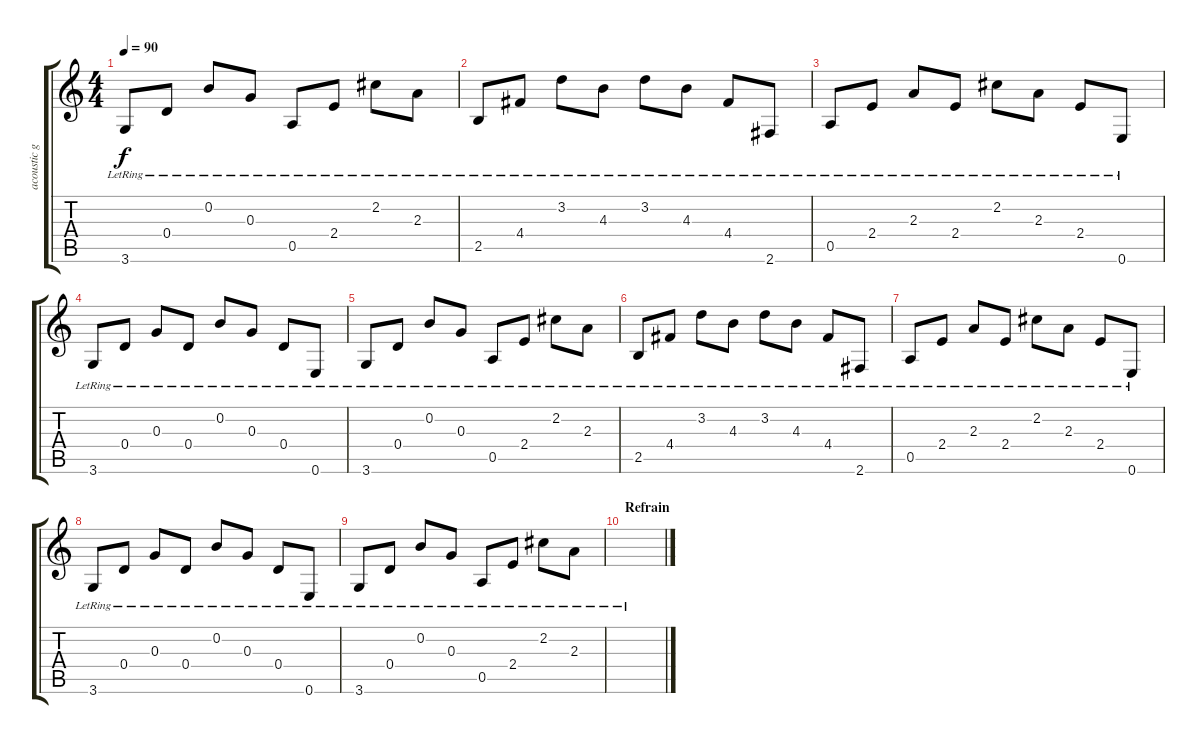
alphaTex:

\track ("acoustic guitar" "acoustic g") {instrument acousticguitarsteel}
\staff {score tabs}
\tuning (E4 B3 G3 D3 A2 E2) {hide}
\ts (4 4)
\tempo 90
\clef g2
\ks c
3.6{lr}.8{dy f} 0.4{lr}.8 0.2{lr}.8 0.3{lr}.8 0.5{lr}.8 2.4{lr}.8 2.2{lr}.8 2.3{lr}.8 |
2.5{lr}.8 4.4{lr}.8 3.2{lr}.8 4.3{lr}.8 3.2{lr}.8 4.3{lr}.8 4.4{lr}.8 2.6{lr}.8 |
0.5{lr}.8 2.4{lr}.8 2.3{lr}.8 2.4{lr}.8 2.2{lr}.8 2.3{lr}.8 2.4{lr}.8 0.6{lr}.8 |
3.6{lr}.8 0.4{lr}.8 0.3{lr}.8 0.4{lr}.8 0.2{lr}.8 0.3{lr}.8 0.4{lr}.8 0.6{lr}.8 |
3.6{lr}.8 0.4{lr}.8 0.2{lr}.8 0.3{lr}.8 0.5{lr}.8 2.4{lr}.8 2.2{lr}.8 2.3{lr}.8 |
2.5{lr}.8 4.4{lr}.8 3.2{lr}.8 4.3{lr}.8 3.2{lr}.8 4.3{lr}.8 4.4{lr}.8 2.6{lr}.8 |
0.5{lr}.8 2.4{lr}.8 2.3{lr}.8 2.4{lr}.8 2.2{lr}.8 2.3{lr}.8 2.4{lr}.8 0.6{lr}.8 |
3.6{lr}.8 0.4{lr}.8 0.3{lr}.8 0.4{lr}.8 0.2{lr}.8 0.3{lr}.8 0.4{lr}.8 0.6{lr}.8 |
3.6{lr}.8 0.4{lr}.8 0.2{lr}.8 0.3{lr}.8 0.5{lr}.8 2.4{lr}.8 2.2{lr}.8 2.3{lr}.8 |
\section ("" "Refrain")
